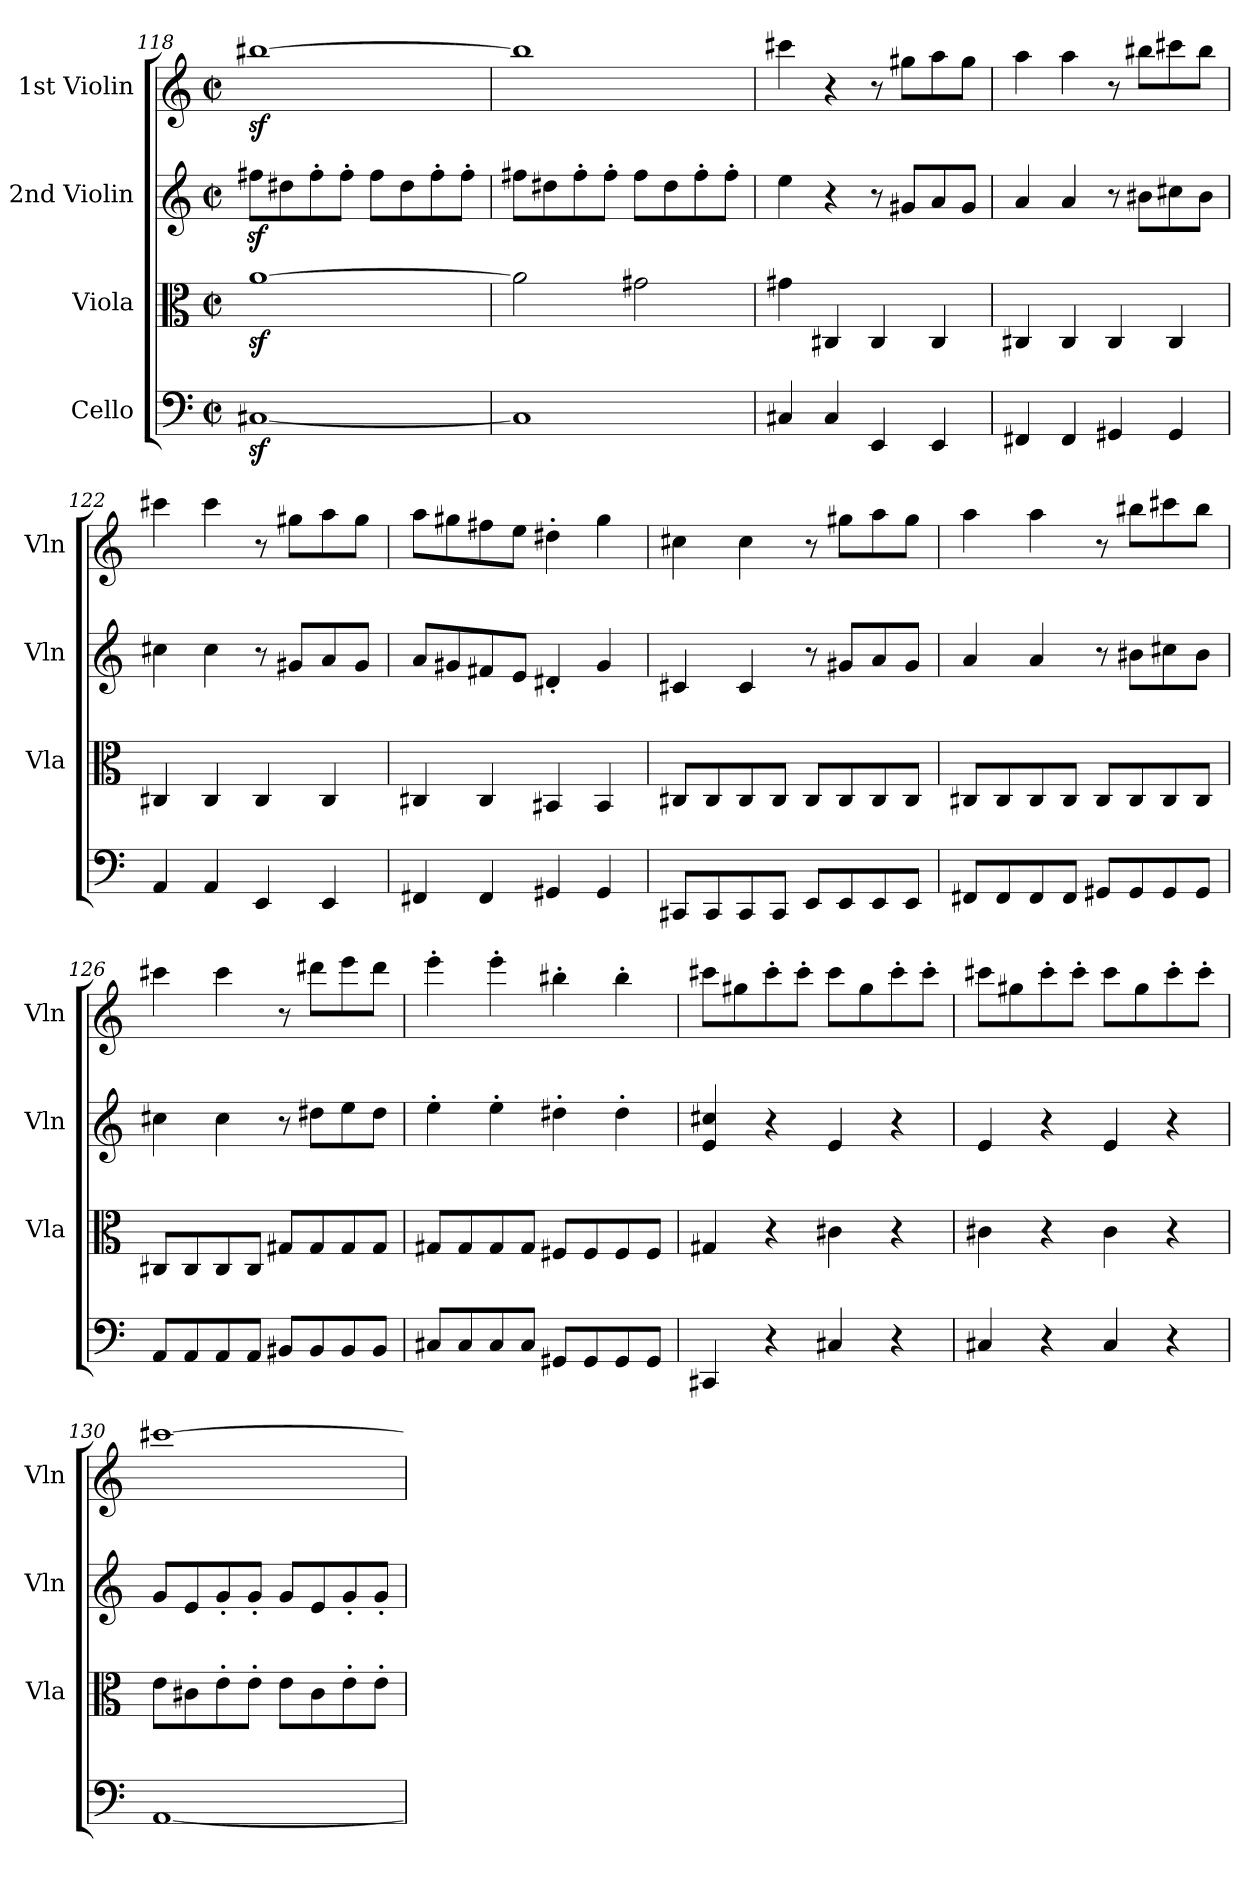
**kern	**kern	**kern	**kern
*part4	*part3	*part2	*part1
*staff4	*staff3	*staff2	*staff1
*I"Cello	*I"Viola	*I"2nd Violin	*I"1st Violin
*	*I'Vla	*I'Vln	*I'Vln
*clefF4	*clefC3	*clefG2	*clefG2
*k[]	*k[]	*k[]	*k[]
*M2/2	*M2/2	*M2/2	*M2/2
*met(c|)	*met(c|)	*met(c|)	*met(c|)
=118	=118	=118	=118
[1C#Xz	[1az	8ff#XzL	[1bb#Xz
.	.	8dd#X	.
.	.	8ff#'	.
.	.	8ff#'J	.
.	.	8ff#L	.
.	.	8dd#	.
.	.	8ff#'	.
.	.	8ff#'J	.
=119	=119	=119	=119
1C#]	2a]	8ff#XL	1bb#]
.	.	8dd#X	.
.	.	8ff#'	.
.	.	8ff#'J	.
.	2g#X	8ff#L	.
.	.	8dd#	.
.	.	8ff#'	.
.	.	8ff#'J	.
=120	=120	=120	=120
4C#X	4g#X	4ee	4ccc#X
4C#	4C#X	4r	4r
4EE	4C#	8r	8r
.	.	8g#XL	8gg#XL
4EE	4C#	8a	8aa
.	.	8g#J	8gg#J
=121	=121	=121	=121
4FF#X	4C#X	4a	4aa
4FF#	4C#	4a	4aa
4GG#X	4C#	8r	8r
.	.	8b#XL	8bb#XL
4GG#	4C#	8cc#X	8ccc#X
.	.	8b#J	8bb#J
=122	=122	=122	=122
4AA	4C#X	4cc#X	4ccc#X
4AA	4C#	4cc#	4ccc#
4EE	4C#	8r	8r
.	.	8g#XL	8gg#XL
4EE	4C#	8a	8aa
.	.	8g#J	8gg#J
=123	=123	=123	=123
4FF#X	4C#X	8aL	8aaL
.	.	8g#X	8gg#X
4FF#	4C#	8f#X	8ff#X
.	.	8eJ	8eeJ
4GG#X	4BB#X	4d#X'	4dd#X'
4GG#	4BB#	4g#	4gg#
=124	=124	=124	=124
8CC#XL	8C#XL	4c#X	4cc#X
8CC#	8C#	.	.
8CC#	8C#	4c#	4cc#
8CC#J	8C#J	.	.
8EEL	8C#L	8r	8r
8EE	8C#	8g#XL	8gg#XL
8EE	8C#	8a	8aa
8EEJ	8C#J	8g#J	8gg#J
=125	=125	=125	=125
8FF#XL	8C#XL	4a	4aa
8FF#	8C#	.	.
8FF#	8C#	4a	4aa
8FF#J	8C#J	.	.
8GG#XL	8C#L	8r	8r
8GG#	8C#	8b#XL	8bb#XL
8GG#	8C#	8cc#X	8ccc#X
8GG#J	8C#J	8b#J	8bb#J
=126	=126	=126	=126
8AAL	8C#XL	4cc#X	4ccc#X
8AA	8C#	.	.
8AA	8C#	4cc#	4ccc#
8AAJ	8C#J	.	.
8BB#XL	8G#XL	8r	8r
8BB#	8G#	8dd#XL	8ddd#XL
8BB#	8G#	8ee	8eee
8BB#J	8G#J	8dd#J	8ddd#J
=127	=127	=127	=127
8C#XL	8G#XL	4ee'	4eee'
8C#	8G#	.	.
8C#	8G#	4ee'	4eee'
8C#J	8G#J	.	.
8GG#XL	8F#XL	4dd#X'	4bb#X'
8GG#	8F#	.	.
8GG#	8F#	4dd#'	4bb#'
8GG#J	8F#J	.	.
=128	=128	=128	=128
4CC#X	4G#X	4e 4cc#X	8ccc#XL
.	.	.	8gg#X
4r	4r	4r	8ccc#'
.	.	.	8ccc#'J
4C#X	4c#X	4e	8ccc#L
.	.	.	8gg#
4r	4r	4r	8ccc#'
.	.	.	8ccc#'J
=129	=129	=129	=129
4C#X	4c#X	4e	8ccc#XL
.	.	.	8gg#X
4r	4r	4r	8ccc#'
.	.	.	8ccc#'J
4C#	4c#	4e	8ccc#L
.	.	.	8gg#
4r	4r	4r	8ccc#'
.	.	.	8ccc#'J
=130	=130	=130	=130
[1AA	8eL	8gL	[1ccc#X
.	8c#X	8e	.
.	8e'	8g'	.
.	8e'J	8g'J	.
.	8eL	8gL	.
.	8c#	8e	.
.	8e'	8g'	.
.	8e'J	8g'J	.
=	=	=	=
*-	*-	*-	*-
